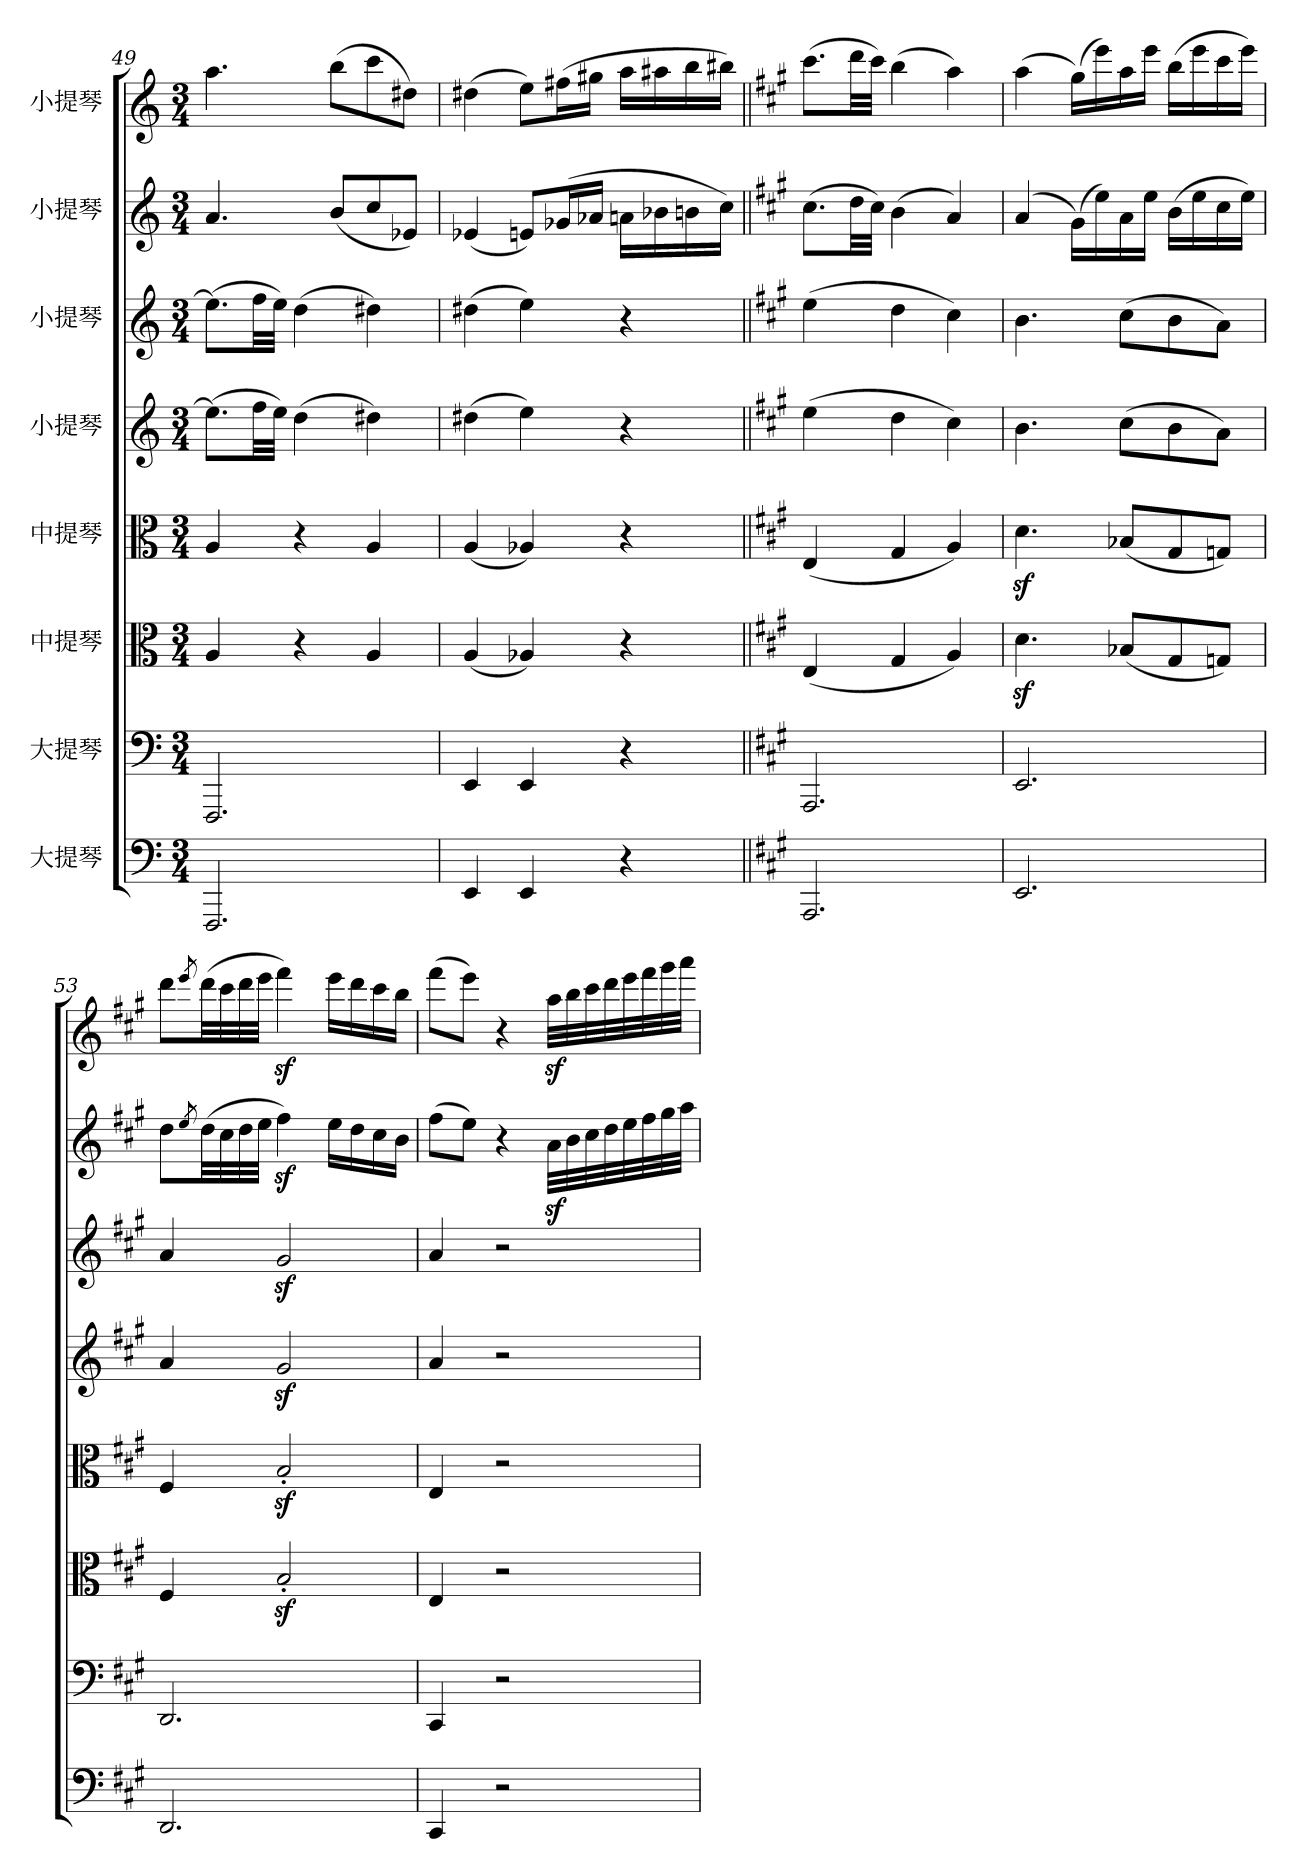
**kern	**kern	**kern	**kern	**kern	**kern	**kern	**kern
*part8	*part7	*part6	*part5	*part4	*part3	*part2	*part1
*staff8	*staff7	*staff6	*staff5	*staff4	*staff3	*staff2	*staff1
*I"大提琴	*I"大提琴	*I"中提琴	*I"中提琴	*I"小提琴	*I"小提琴	*I"小提琴	*I"小提琴
*clefF4	*clefF4	*clefC3	*clefC3	*clefG2	*clefG2	*clefG2	*clefG2
*k[]	*k[]	*k[]	*k[]	*k[]	*k[]	*k[]	*k[]
*M3/4	*M3/4	*M3/4	*M3/4	*M3/4	*M3/4	*M3/4	*M3/4
=49	=49	=49	=49	=49	=49	=49	=49
2.FFF/	2.FFF/	4A/	4A/	(>8.ee\L]	(>8.ee\L]	4.a/	4.aa\
.	.	.	.	32ff\LL	32ff\LL	.	.
.	.	.	.	32ee\JJJ)	32ee\JJJ)	.	.
.	.	4r	4r	(>4dd\	(>4dd\	.	.
.	.	.	.	.	.	(<8b/L	(>8bb\L
.	.	4A/	4A/	4dd#X\)	4dd#X\)	8cc/	8ccc\
.	.	.	.	.	.	8e-X/J)	8dd#X\J)
!!LO:LB:g=z
=50	=50	=50	=50	=50	=50	=50	=50
4EE/	4EE/	(<4A/	(<4A/	(>4dd#X\	(>4dd#X\	(<4e-X/	(>4dd#X\
4EE/	4EE/	4A-X/)	4A-X/)	4ee\)	4ee\)	8en/L)	8ee\L)
.	.	.	.	.	.	(>16g-X/L	(>16ff#X\L
.	.	.	.	.	.	16a-X/JJ	16gg#X\JJ
4r	4r	4r	4r	4r	4r	16an\LL	16aa\LL
.	.	.	.	.	.	16b-X\	16aa#X\
.	.	.	.	.	.	16bn\	16bb\
.	.	.	.	.	.	16cc\JJ)	16bb#X\JJ)
!!LO:PB:g=z
=51||	=51||	=51||	=51||	=51||	=51||	=51||	=51||
*k[f#c#g#]	*k[f#c#g#]	*k[f#c#g#]	*k[f#c#g#]	*k[f#c#g#]	*k[f#c#g#]	*k[f#c#g#]	*k[f#c#g#]
2.AAA/	2.AAA/	(<4E/	(<4E/	(>4ee\	(>4ee\	(>8.cc#\L	(>8.ccc#\L
.	.	.	.	.	.	32dd\LL	32ddd\LL
.	.	.	.	.	.	32cc#\JJJ)	32ccc#\JJJ)
.	.	4G#/	4G#/	4dd\	4dd\	(>4b\	(>4bb\
.	.	4A/)	4A/)	4cc#\)	4cc#\)	4a/)	4aa\)
=52	=52	=52	=52	=52	=52	=52	=52
2.EE/	2.EE/	4.dz<\	4.dz<\	4.b\	4.b\	(>4a/	(>4aa\
.	.	.	.	.	.	(>16g#\LL)	(>16gg#\LL)
.	.	.	.	.	.	16ee\)	16eee\)
.	.	(<8B-X/L	(<8B-X/L	(>8cc#\L	(>8cc#\L	16a\	16aa\
.	.	.	.	.	.	16ee\JJ	16eee\JJ
.	.	8G#/	8G#/	8b\	8b\	(>16b\LL	(>16bb\LL
.	.	.	.	.	.	16ee\	16eee\
.	.	8Gn/J)	8Gn/J)	8a\J)	8a\J)	16cc#\	16ccc#\
.	.	.	.	.	.	16ee\JJ)	16eee\JJ)
=53	=53	=53	=53	=53	=53	=53	=53
2.DD/	2.DD/	4F#/	4F#/	4a/	4a/	8dd\L	8ddd\L
.	.	.	.	.	.	8qee/	8qeee/
.	.	.	.	.	.	(>32dd\LL	(>32ddd\LL
.	.	.	.	.	.	32cc#\	32ccc#\
.	.	.	.	.	.	32dd\	32ddd\
.	.	.	.	.	.	32ee\JJJ	32eee\JJJ
.	.	2Bz<'/	2Bz<'/	2g#z</	2g#z</	4ff#z<\)	4fff#z<\)
.	.	.	.	.	.	16ee\LL	16eee\LL
.	.	.	.	.	.	16dd\	16ddd\
.	.	.	.	.	.	16cc#\	16ccc#\
.	.	.	.	.	.	16b\JJ	16bb\JJ
=54	=54	=54	=54	=54	=54	=54	=54
4CC#/	4CC#/	4E/	4E/	4a/	4a/	(>8ff#\L	(>8fff#\L
.	.	.	.	.	.	8ee\J)	8eee\J)
2r	2r	2r	2r	2r	2r	4r	4r
.	.	.	.	.	.	32az<\LLL	32aaz<\LLL
.	.	.	.	.	.	32b\	32bb\
.	.	.	.	.	.	32cc#\	32ccc#\
.	.	.	.	.	.	32dd\	32ddd\
.	.	.	.	.	.	32ee\	32eee\
.	.	.	.	.	.	32ff#\	32fff#\
.	.	.	.	.	.	32gg#\	32ggg#\
.	.	.	.	.	.	32aa\JJJ	32aaa\JJJ
=	=	=	=	=	=	=	=
*-	*-	*-	*-	*-	*-	*-	*-
